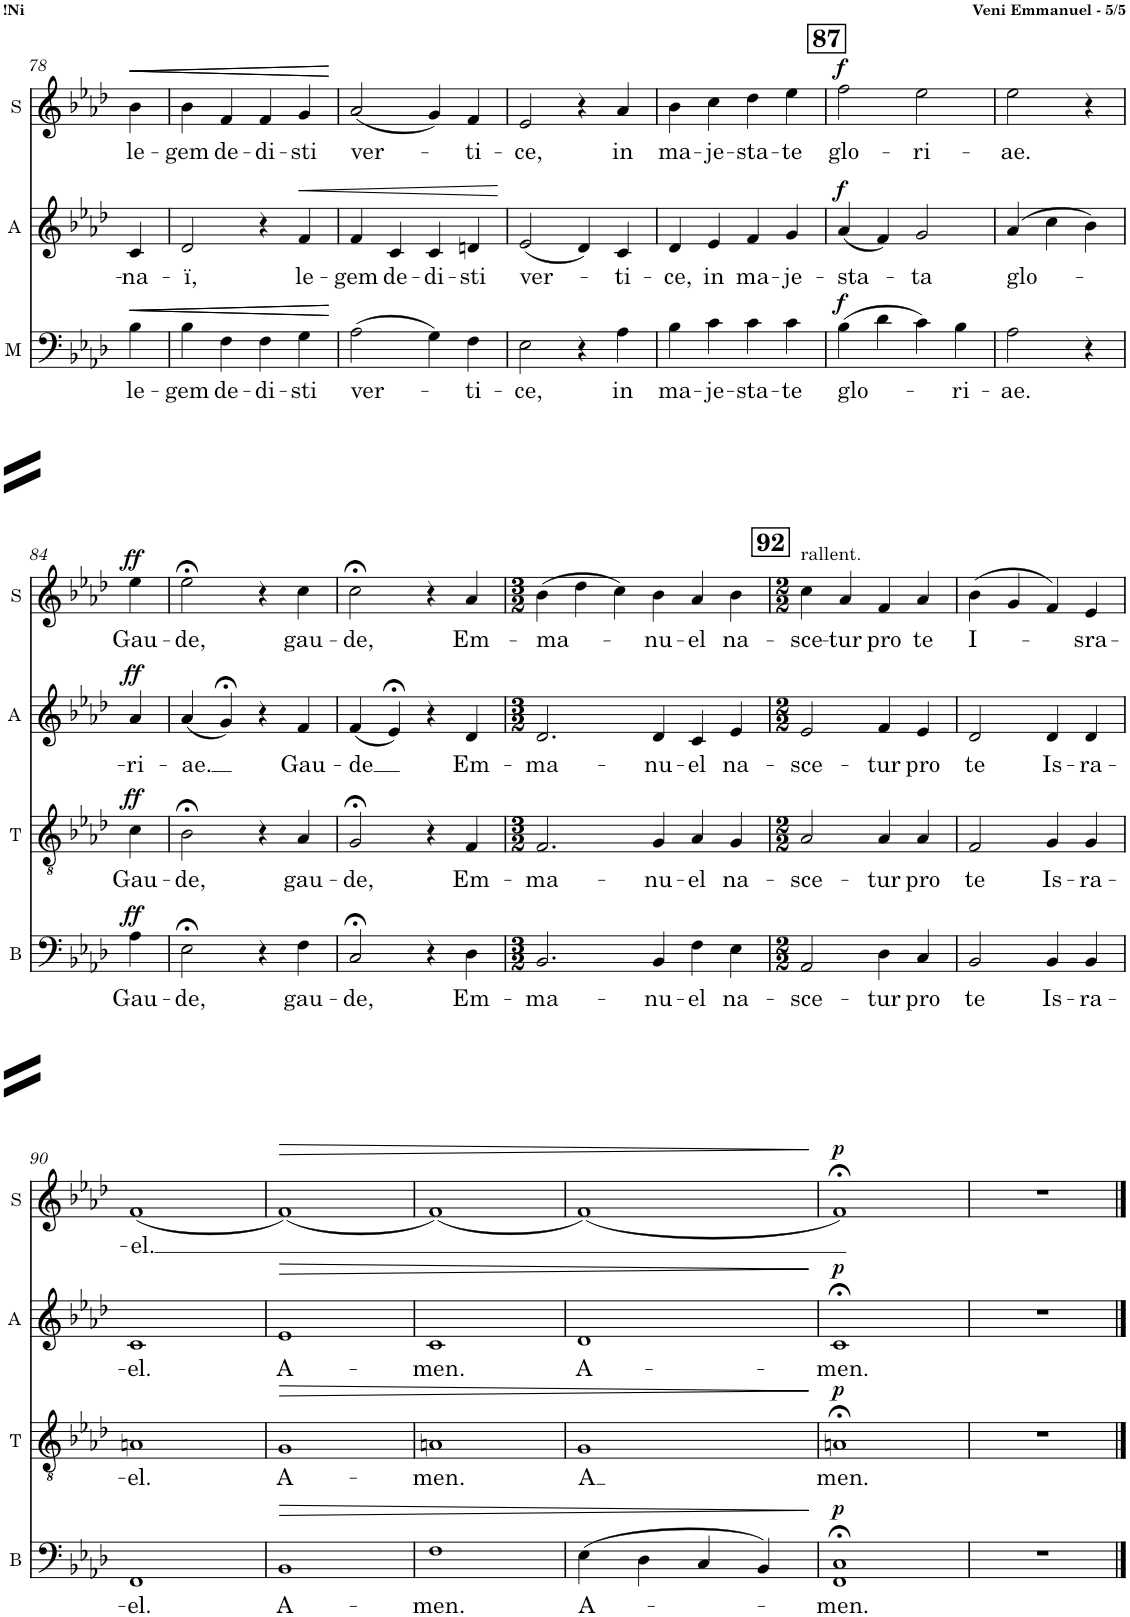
**kern	**text	**dynam	**kern	**text	**dynam	**kern	**text	**dynam	**kern	**text	**dynam	**kern	**text	**dynam
*part5	*part5	*part5	*part4	*part4	*part4	*part3	*part3	*part3	*part2	*part2	*part2	*part1	*part1	*part1
*staff5	*staff5	*staff5	*staff4	*staff4	*staff4	*staff3	*staff3	*staff3	*staff2	*staff2	*staff2	*staff1	*staff1	*staff1
*I"M	*	*	*I"B	*	*	*I"T	*	*	*I"A	*	*	*I"S	*	*
*I'M	*	*	*I'B	*	*	*I'T	*	*	*I'A	*	*	*I'S	*	*
!!LO:PB:g=z
*clefF4	*	*	*clefF4	*	*	*clefGv2	*	*	*clefG2	*	*	*clefG2	*	*
*k[b-e-a-d-]	*	*	*k[b-e-a-d-]	*	*	*k[b-e-a-d-]	*	*	*k[b-e-a-d-]	*	*	*k[b-e-a-d-]	*	*
*M2/2	*	*	*M2/2	*	*	*M2/2	*	*	*M2/2	*	*	*M2/2	*	*
=78	=78	=78	=78	=78	=78	=78	=78	=78	=78	=78	=78	=78	=78	=78
!	!LO:LY:b	!LO:HP:b	!	!	!	!	!	!	!	!LO:LY:b	!	!	!LO:LY:b	!LO:HP:b
4B-\	le-	<	1r	.	.	1r	.	.	4c/	-na-	.	4b-\	le-	<
2.ryy	.	.	.	.	.	.	.	.	2.ryy	.	.	2.ryy	.	.
=79	=79	=79	=79	=79	=79	=79	=79	=79	=79	=79	=79	=79	=79	=79
!	!LO:LY:b	!LO:HP:b	!	!	!	!	!	!	!	!LO:LY:b	!	!	!LO:LY:b	!LO:HP:b
4B-\	-gem	<	1r	.	.	1r	.	.	2d-/	-ï,	.	4b-\	-gem	<
!	!LO:LY:b	!	!	!	!	!	!	!	!	!	!	!	!LO:LY:b	!
4F\	de-	.	.	.	.	.	.	.	.	.	.	4f/	de-	.
!	!LO:LY:b	!	!	!	!	!	!	!	!	!	!	!	!LO:LY:b	!
4F\	-di-	.	.	.	.	.	.	.	4r	.	.	4f/	-di-	.
!	!LO:LY:b	!	!	!	!	!	!	!	!	!LO:LY:b	!LO:HP:b	!	!LO:LY:b	!
4G\	-sti	.	.	.	.	.	.	.	4f/	le-	<	4g/	-sti	.
.	.	[ [	.	.	.	.	.	.	.	.	.	.	.	[ [
=80	=80	=80	=80	=80	=80	=80	=80	=80	=80	=80	=80	=80	=80	=80
!	!LO:LY:b	!	!	!	!	!	!	!	!	!LO:LY:b	!	!	!LO:LY:b	!
(2A-\	ver-	.	1r	.	.	1r	.	.	4f/	-gem	.	(2a-/	ver-	.
!	!	!	!	!	!	!	!	!	!	!LO:LY:b	!	!	!	!
.	.	.	.	.	.	.	.	.	4c/	de-	.	.	.	.
!	!	!	!	!	!	!	!	!	!	!LO:LY:b	!	!	!	!
4G\)	.	.	.	.	.	.	.	.	4c/	-di-	.	4g/)	.	.
!	!LO:LY:b	!	!	!	!	!	!	!	!	!LO:LY:b	!	!	!LO:LY:b	!
4F\	-ti-	.	.	.	.	.	.	.	4dn/	-sti	.	4f/	-ti-	.
.	.	.	.	.	.	.	.	.	.	.	[	.	.	.
=81	=81	=81	=81	=81	=81	=81	=81	=81	=81	=81	=81	=81	=81	=81
!	!LO:LY:b	!	!	!	!	!	!	!	!	!LO:LY:b	!	!	!LO:LY:b	!
2E-\	-ce,	.	1r	.	.	1r	.	.	(2e-/	ver-	.	2e-/	-ce,	.
4r	.	.	.	.	.	.	.	.	4d-/)	.	.	4r	.	.
!	!LO:LY:b	!	!	!	!	!	!	!	!	!LO:LY:b	!	!	!LO:LY:b	!
4A-\	in	.	.	.	.	.	.	.	4c/	-ti-	.	4a-/	in	.
=82	=82	=82	=82	=82	=82	=82	=82	=82	=82	=82	=82	=82	=82	=82
!	!LO:LY:b	!	!	!	!	!	!	!	!	!LO:LY:b	!	!	!LO:LY:b	!
4B-\	ma-	.	1r	.	.	1r	.	.	4d-/	-ce,	.	4b-\	ma-	.
!	!LO:LY:b	!	!	!	!	!	!	!	!	!LO:LY:b	!	!	!LO:LY:b	!
4c\	-je-	.	.	.	.	.	.	.	4e-/	in	.	4cc\	-je-	.
!	!LO:LY:b	!	!	!	!	!	!	!	!	!LO:LY:b	!	!	!LO:LY:b	!
4c\	-sta-	.	.	.	.	.	.	.	4f/	ma-	.	4dd-\	-sta-	.
!	!LO:LY:b	!	!	!	!	!	!	!	!	!LO:LY:b	!	!	!LO:LY:b	!
4c\	-te	.	.	.	.	.	.	.	4g/	-je-	.	4ee-\	-te	.
!!LO:REH:place=s1:a:B:cj:fs=14:t=87
=83	=83	=83	=83	=83	=83	=83	=83	=83	=83	=83	=83	=83	=83	=83
!	!LO:LY:b	!LO:DY:a	!	!	!	!	!	!	!	!LO:LY:b	!LO:DY:a	!	!LO:LY:b	!LO:DY:a
(4B-\	glo-	f	1r	.	.	1r	.	.	(4a-/	-sta-	f	2ff\	glo-	f
4d-\	.	.	.	.	.	.	.	.	4f/)	.	.	.	.	.
!	!	!	!	!	!	!	!	!	!	!LO:LY:b	!	!	!LO:LY:b	!
4c\)	.	.	.	.	.	.	.	.	2g/	-ta	.	2ee-\	-ri-	.
!	!LO:LY:b	!	!	!	!	!	!	!	!	!	!	!	!	!
4B-\	-ri-	.	.	.	.	.	.	.	.	.	.	.	.	.
=83X10	=83X10	=83X10	=83X10	=83X10	=83X10	=83X10	=83X10	=83X10	=83X10	=83X10	=83X10	=83X10	=83X10	=83X10
!	!LO:LY:b	!	!	!	!	!	!	!	!	!LO:LY:b	!	!	!LO:LY:b	!
2A-\	-ae.	.	4r	.	.	4r	.	.	(4a-/	glo-	.	2ee-\	-ae.	.
.	.	.	4r	.	.	4r	.	.	4cc\	.	.	.	.	.
4r	.	.	4r	.	.	4r	.	.	4b-\)	.	.	4r	.	.
!!LO:LB:g=z
=84	=84	=84	=84	=84	=84	=84	=84	=84	=84	=84	=84	=84	=84	=84
!	!	!	!	!LO:LY:b	!LO:DY:a	!	!LO:LY:b	!LO:DY:a	!	!LO:LY:b	!LO:DY:a	!	!LO:LY:b	!LO:DY:a
1r	.	.	4A-\	Gau-	ff	4c\	Gau-	ff	4a-/	-ri-	ff	4ee-\	Gau-	ff
.	.	.	2.ryy	.	.	2.ryy	.	.	2.ryy	.	.	2.ryy	.	.
=85	=85	=85	=85	=85	=85	=85	=85	=85	=85	=85	=85	=85	=85	=85
!	!	!	!	!LO:LY:b	!	!	!LO:LY:b	!	!	!LO:LY:b	!	!	!LO:LY:b	!
1r	.	.	2E-;<\	-de,	.	2B-;<\	-de,	.	(4a-/	-ae.	.	2ee-;<\	-de,	.
.	.	.	.	.	.	.	.	.	4g;</)	.	.	.	.	.
.	.	.	4r	.	.	4r	.	.	4r	.	.	4r	.	.
!	!	!	!	!LO:LY:b	!	!	!LO:LY:b	!	!	!LO:LY:b	!	!	!LO:LY:b	!
.	.	.	4F\	gau-	.	4A-/	gau-	.	4f/	Gau-	.	4cc\	gau-	.
=86	=86	=86	=86	=86	=86	=86	=86	=86	=86	=86	=86	=86	=86	=86
!	!	!	!	!LO:LY:b	!	!	!LO:LY:b	!	!	!LO:LY:b	!	!	!LO:LY:b	!
1r	.	.	2C;</	-de,	.	2G;</	-de,	.	(4f/	-de	.	2cc;<\	-de,	.
.	.	.	.	.	.	.	.	.	4e-;</)	.	.	.	.	.
.	.	.	4r	.	.	4r	.	.	4r	.	.	4r	.	.
!	!	!	!	!LO:LY:b	!	!	!LO:LY:b	!	!	!LO:LY:b	!	!	!LO:LY:b	!
.	.	.	4D-\	Em-	.	4F/	Em-	.	4d-/	Em-	.	4a-/	Em-	.
=87	=87	=87	=87	=87	=87	=87	=87	=87	=87	=87	=87	=87	=87	=87
*M3/2	*	*	*M3/2	*	*	*M3/2	*	*	*M3/2	*	*	*M3/2	*	*
!	!	!	!	!LO:LY:b	!	!	!LO:LY:b	!	!	!LO:LY:b	!	!	!LO:LY:b	!
1.r	.	.	2.BB-/	-ma-	.	2.F/	-ma-	.	2.d-/	-ma-	.	(4b-\	-ma-	.
.	.	.	.	.	.	.	.	.	.	.	.	4dd-\	.	.
.	.	.	.	.	.	.	.	.	.	.	.	4cc\)	.	.
!	!	!	!	!LO:LY:b	!	!	!LO:LY:b	!	!	!LO:LY:b	!	!	!LO:LY:b	!
.	.	.	4BB-/	-nu-	.	4G/	-nu-	.	4d-/	-nu-	.	4b-\	-nu-	.
!	!	!	!	!LO:LY:b	!	!	!LO:LY:b	!	!	!LO:LY:b	!	!	!LO:LY:b	!
.	.	.	4F\	-el	.	4A-/	-el	.	4c/	-el	.	4a-/	-el	.
!	!	!	!	!LO:LY:b	!	!	!LO:LY:b	!	!	!LO:LY:b	!	!	!LO:LY:b	!
.	.	.	4E-\	na-	.	4G/	na-	.	4e-/	na-	.	4b-\	na-	.
=88	=88	=88	=88	=88	=88	=88	=88	=88	=88	=88	=88	=88	=88	=88
!!LO:REH:place=s1:a:B:cj:fs=14:t=92
*M2/2	*	*	*M2/2	*	*	*M2/2	*	*	*M2/2	*	*	*M2/2	*	*
!	!	!	!	!	!	!	!	!	!	!	!	!LO:TX:a:t=rallent.	!	!
!	!	!	!	!LO:LY:b	!	!	!LO:LY:b	!	!	!LO:LY:b	!	!	!LO:LY:b	!
1r	.	.	2AA-/	-sce-	.	2A-/	-sce-	.	2e-/	-sce-	.	4cc\	-sce-	.
!	!	!	!	!	!	!	!	!	!	!	!	!	!LO:LY:b	!
.	.	.	.	.	.	.	.	.	.	.	.	4a-/	-tur	.
!	!	!	!	!LO:LY:b	!	!	!LO:LY:b	!	!	!LO:LY:b	!	!	!LO:LY:b	!
.	.	.	4D-\	-tur	.	4A-/	-tur	.	4f/	-tur	.	4f/	pro	.
!	!	!	!	!LO:LY:b	!	!	!LO:LY:b	!	!	!LO:LY:b	!	!	!LO:LY:b	!
.	.	.	4C/	pro	.	4A-/	pro	.	4e-/	pro	.	4a-/	te	.
=89	=89	=89	=89	=89	=89	=89	=89	=89	=89	=89	=89	=89	=89	=89
!	!	!	!	!LO:LY:b	!	!	!LO:LY:b	!	!	!LO:LY:b	!	!	!LO:LY:b	!
1r	.	.	2BB-/	te	.	2F/	te	.	2d-/	te	.	(4b-\	I-	.
.	.	.	.	.	.	.	.	.	.	.	.	4g/	.	.
!	!	!	!	!LO:LY:b	!	!	!LO:LY:b	!	!	!LO:LY:b	!	!	!	!
.	.	.	4BB-/	Is-	.	4G/	Is-	.	4d-/	Is-	.	4f/)	.	.
!	!	!	!	!LO:LY:b	!	!	!LO:LY:b	!	!	!LO:LY:b	!	!	!LO:LY:b	!
.	.	.	4BB-/	-ra-	.	4G/	-ra-	.	4d-/	-ra-	.	4e-/	-sra-	.
!!LO:LB:g=z
=90	=90	=90	=90	=90	=90	=90	=90	=90	=90	=90	=90	=90	=90	=90
!	!	!	!	!LO:LY:b	!	!	!LO:LY:b	!	!	!LO:LY:b	!	!	!LO:LY:b	!
1r	.	.	1FF	-el.	.	1An	-el.	.	1c	-el.	.	(1f	-el.	.
=91	=91	=91	=91	=91	=91	=91	=91	=91	=91	=91	=91	=91	=91	=91
!	!	!	!	!LO:LY:b	!LO:HP:b	!	!LO:LY:b	!LO:HP:b	!	!LO:LY:b	!LO:HP:b	!	!	!LO:HP:b
1r	.	.	1BB-	A-	>	1G	A-	>	1e-	A-	>	(1f)	.	>
=92	=92	=92	=92	=92	=92	=92	=92	=92	=92	=92	=92	=92	=92	=92
!	!	!	!	!LO:LY:b	!	!	!LO:LY:b	!	!	!LO:LY:b	!	!	!	!
1r	.	.	1F	-men.	.	1An	-men.	.	1c	-men.	.	(1f)	.	.
=93	=93	=93	=93	=93	=93	=93	=93	=93	=93	=93	=93	=93	=93	=93
!	!	!	!	!LO:LY:b	!	!	!LO:LY:b	!	!	!LO:LY:b	!	!	!	!
1r	.	.	(4E-\	A-	.	1G	A	.	1d-	A-	.	(1f)	.	.
.	.	.	4D-\	.	.	.	.	.	.	.	.	.	.	.
.	.	.	4C/	.	.	.	.	.	.	.	.	.	.	.
.	.	.	4BB-/)	.	.	.	.	.	.	.	.	.	.	.
.	.	.	.	.	]	.	.	]	.	.	]	.	.	]
=94	=94	=94	=94	=94	=94	=94	=94	=94	=94	=94	=94	=94	=94	=94
!	!	!	!	!LO:LY:b	!LO:DY:a	!	!LO:LY:b	!LO:DY:a	!	!LO:LY:b	!LO:DY:a	!	!	!LO:DY:a
1r	.	.	1FF;< 1C;<	-men.	p	1An;<	men.	p	1c;<	-men.	p	1f;<)	.	p
=95	=95	=95	=95	=95	=95	=95	=95	=95	=95	=95	=95	=95	=95	=95
1r	.	.	1r	.	.	1r	.	.	1r	.	.	1r	.	.
==	==	==	==	==	==	==	==	==	==	==	==	==	==	==
*-	*-	*-	*-	*-	*-	*-	*-	*-	*-	*-	*-	*-	*-	*-
